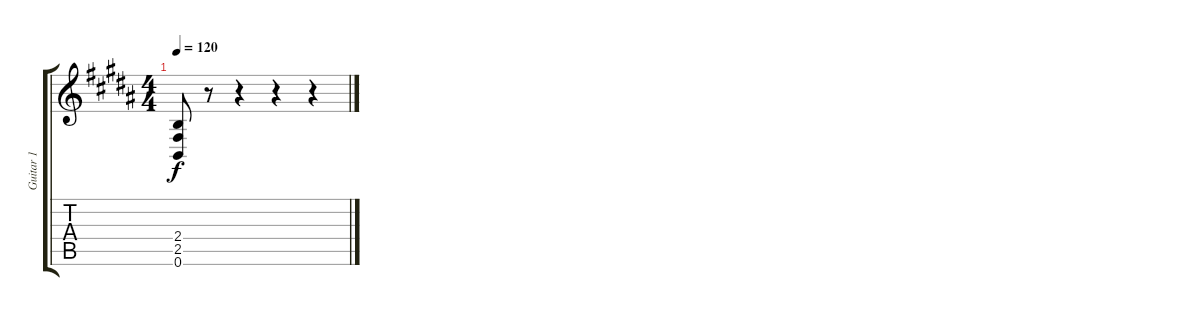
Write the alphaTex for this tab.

\track ("Guitar 1" "Guitar 1") {instrument distortionguitar}
\staff {score tabs}
\tuning (B3 Gb3 D3 A2 E2 B1) {hide}
\ts (4 4)
\tempo 120
\clef g2
\ks b
(2.4 2.5 0.6).8{dy f} r.8 r.4 r.4 r.4
